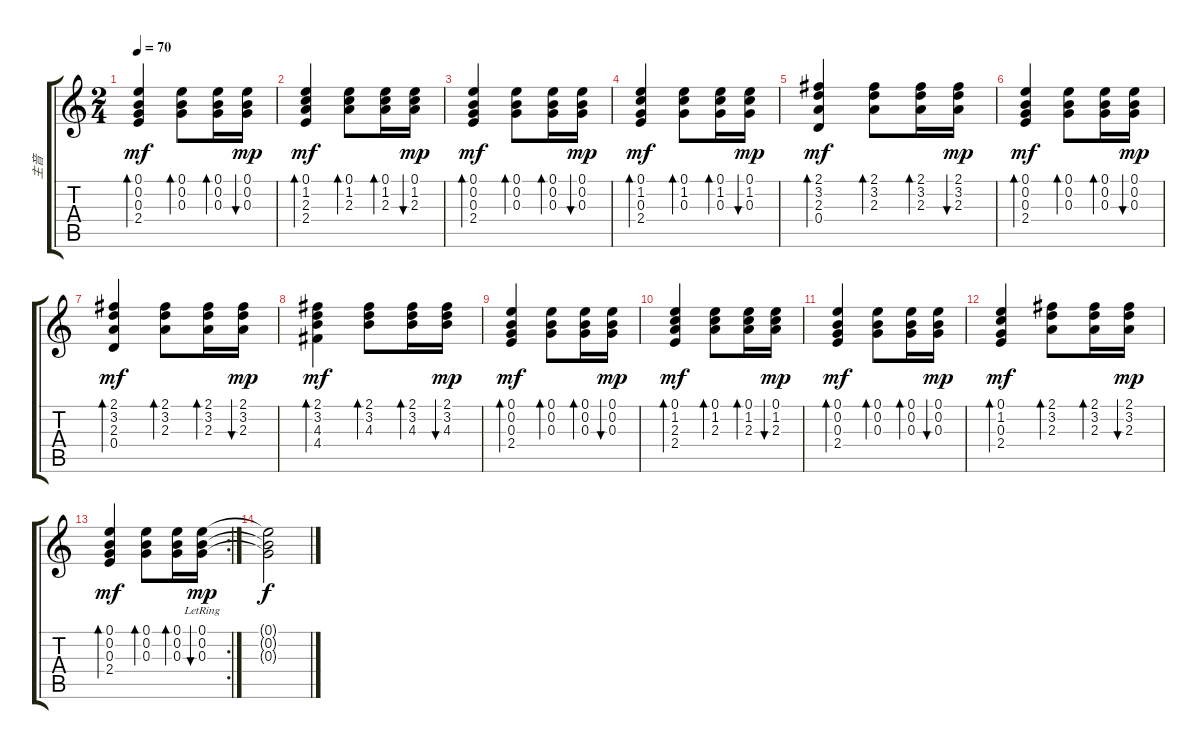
\track ("主音" "主音") {instrument acousticguitarsteel}
\staff {score tabs}
\tuning (E4 B3 G3 D3 A2 E2) {hide}
\ts (2 4)
\tempo 70
\clef g2
\ks c
(0.1 0.2 0.3 2.4).4{bd 30 dy mf} (0.1 0.2 0.3).8{bd 30} (0.1 0.2 0.3).16{bd 30} (0.1 0.2 0.3).16{bu 30 dy mp} |
(0.1 1.2 2.3 2.4).4{bd 30 dy mf} (0.1 1.2 2.3).8{bd 30} (0.1 1.2 2.3).16{bd 30} (0.1 1.2 2.3).16{bu 30 dy mp} |
(0.1 0.2 0.3 2.4).4{bd 30 dy mf} (0.1 0.2 0.3).8{bd 30} (0.1 0.2 0.3).16{bd 30} (0.1 0.2 0.3).16{bu 30 dy mp} |
(0.1 1.2 0.3 2.4).4{bd 30 dy mf} (0.1 1.2 0.3).8{bd 30} (0.1 1.2 0.3).16{bd 30} (0.1 1.2 0.3).16{bu 30 dy mp} |
(2.1 3.2 2.3 0.4).4{bd 30 dy mf} (2.1 3.2 2.3).8{bd 30} (2.1 3.2 2.3).16{bd 30} (2.1 3.2 2.3).16{bu 30 dy mp} |
(0.1 0.2 0.3 2.4).4{bd 30 dy mf} (0.1 0.2 0.3).8{bd 30} (0.1 0.2 0.3).16{bd 30} (0.1 0.2 0.3).16{bu 30 dy mp} |
(2.1 3.2 2.3 0.4).4{bd 30 dy mf} (2.1 3.2 2.3).8{bd 30} (2.1 3.2 2.3).16{bd 30} (2.1 3.2 2.3).16{bu 30 dy mp} |
(2.1 3.2 4.3 4.4).4{bd 30 dy mf} (2.1 3.2 4.3).8{bd 30} (2.1 3.2 4.3).16{bd 30} (2.1 3.2 4.3).16{bu 30 dy mp} |
(0.1 0.2 0.3 2.4).4{bd 30 dy mf} (0.1 0.2 0.3).8{bd 30} (0.1 0.2 0.3).16{bd 30} (0.1 0.2 0.3).16{bu 30 dy mp} |
(0.1 1.2 2.3 2.4).4{bd 30 dy mf} (0.1 1.2 2.3).8{bd 30} (0.1 1.2 2.3).16{bd 30} (0.1 1.2 2.3).16{bu 30 dy mp} |
(0.1 0.2 0.3 2.4).4{bd 30 dy mf} (0.1 0.2 0.3).8{bd 30} (0.1 0.2 0.3).16{bd 30} (0.1 0.2 0.3).16{bu 30 dy mp} |
(0.1 1.2 0.3 2.4).4{bd 30 dy mf} (2.1 3.2 2.3).8{bd 30} (2.1 3.2 2.3).16{bd 30} (2.1 3.2 2.3).16{bu 30 dy mp} |
\rc 2
(0.1 0.2 0.3 2.4).4{bd 30 dy mf} (0.1 0.2 0.3).8{bd 30} (0.1 0.2 0.3).16{bd 30} (0.1{lr} 0.2{lr} 0.3{lr}).16{bu 30 dy mp} |
(0.1{t} 0.2{t} 0.3{t}).2{dy f}
